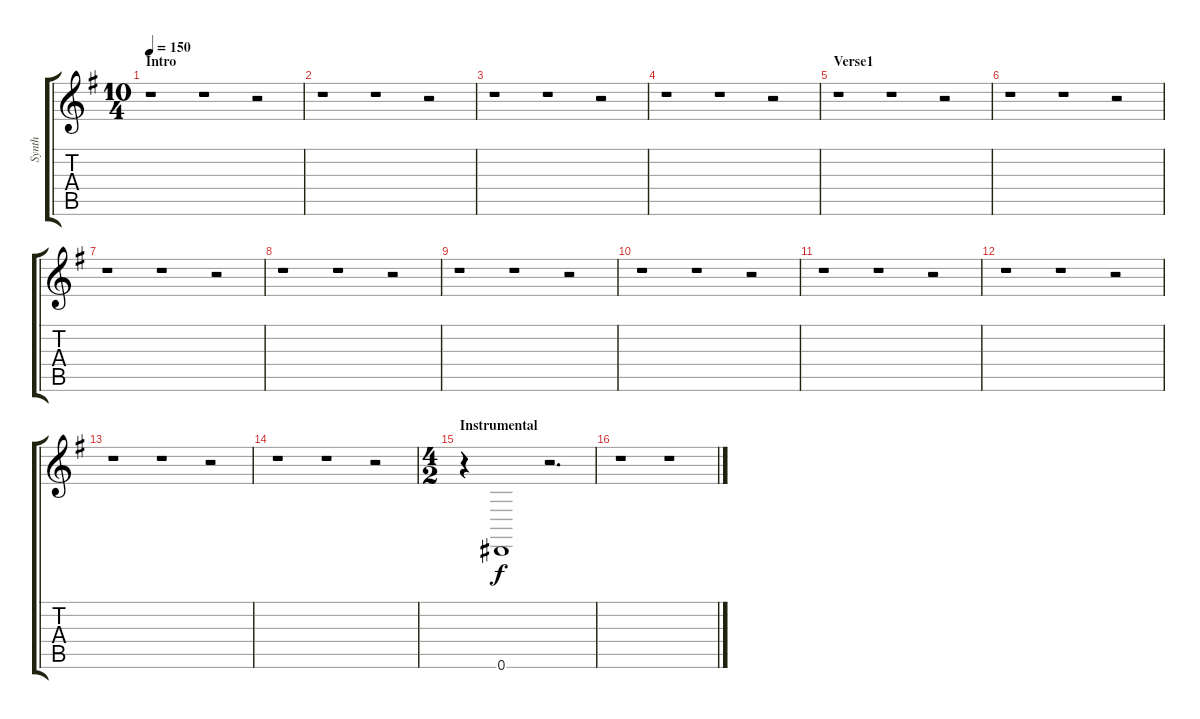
\track ("Synth" "Synth") {instrument fx7echoes}
\staff {score tabs}
\tuning (Eb4 Bb3 Gb3 Db3 Ab2 Eb2) {hide}
\ts (10 4)
\section ("" "Intro")
\tempo 150
\clef g2
\ks eminor
r.1{dy f instrument fx7echoes} r.1 r.2 |
r.1 r.1 r.2 |
r.1 r.1 r.2 |
r.1 r.1 r.2 |
\section ("" "Verse1")
r.1 r.1 r.2 |
r.1 r.1 r.2 |
r.1 r.1 r.2 |
r.1 r.1 r.2 |
r.1 r.1 r.2 |
r.1 r.1 r.2 |
r.1 r.1 r.2 |
r.1 r.1 r.2 |
r.1 r.1 r.2 |
r.1 r.1 r.2 |
\ts (4 2)
\section ("" "Instrumental")
r.4 0.6.1 r.2{d} |
r.1 r.1
